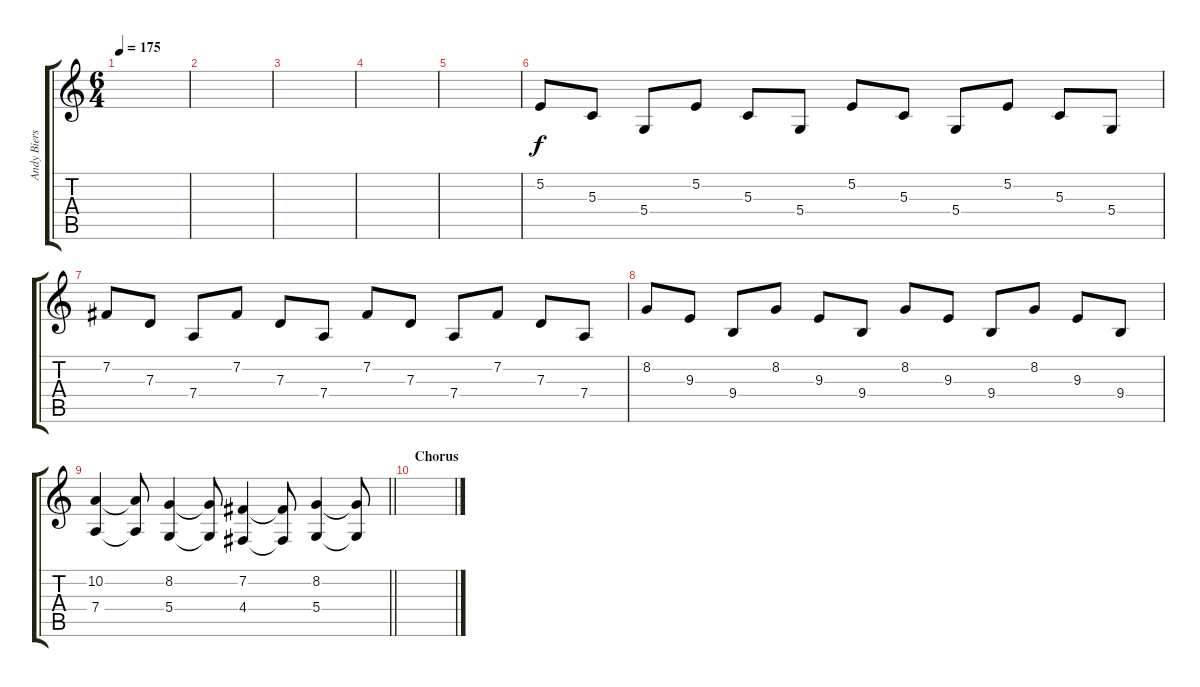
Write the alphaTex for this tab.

\track ("Andy Biersack" "Andy Biers") {instrument acousticgrandpiano}
\staff {score tabs}
\tuning (E4 B3 G3 D3 A2 E2) {hide}
\ts (6 4)
\tempo 175
\clef g2
\ks c
|
|
|
|
|
5.2.8 5.3.8 5.4.8 5.2.8 5.3.8 5.4.8 5.2.8 5.3.8 5.4.8 5.2.8 5.3.8 5.4.8 |
7.2.8 7.3.8 7.4.8 7.2.8 7.3.8 7.4.8 7.2.8 7.3.8 7.4.8 7.2.8 7.3.8 7.4.8 |
8.2.8 9.3.8 9.4.8 8.2.8 9.3.8 9.4.8 8.2.8 9.3.8 9.4.8 8.2.8 9.3.8 9.4.8 |
\barLineRight lightlight
(10.2 7.4).4 (10.2{t} 7.4{t}).8 (8.2 5.4).4 (8.2{t} 5.4{t}).8 (7.2 4.4).4 (7.2{t} 4.4{t}).8 (8.2 5.4).4 (8.2{t} 5.4{t}).8 |
\section ("" "Chorus")
